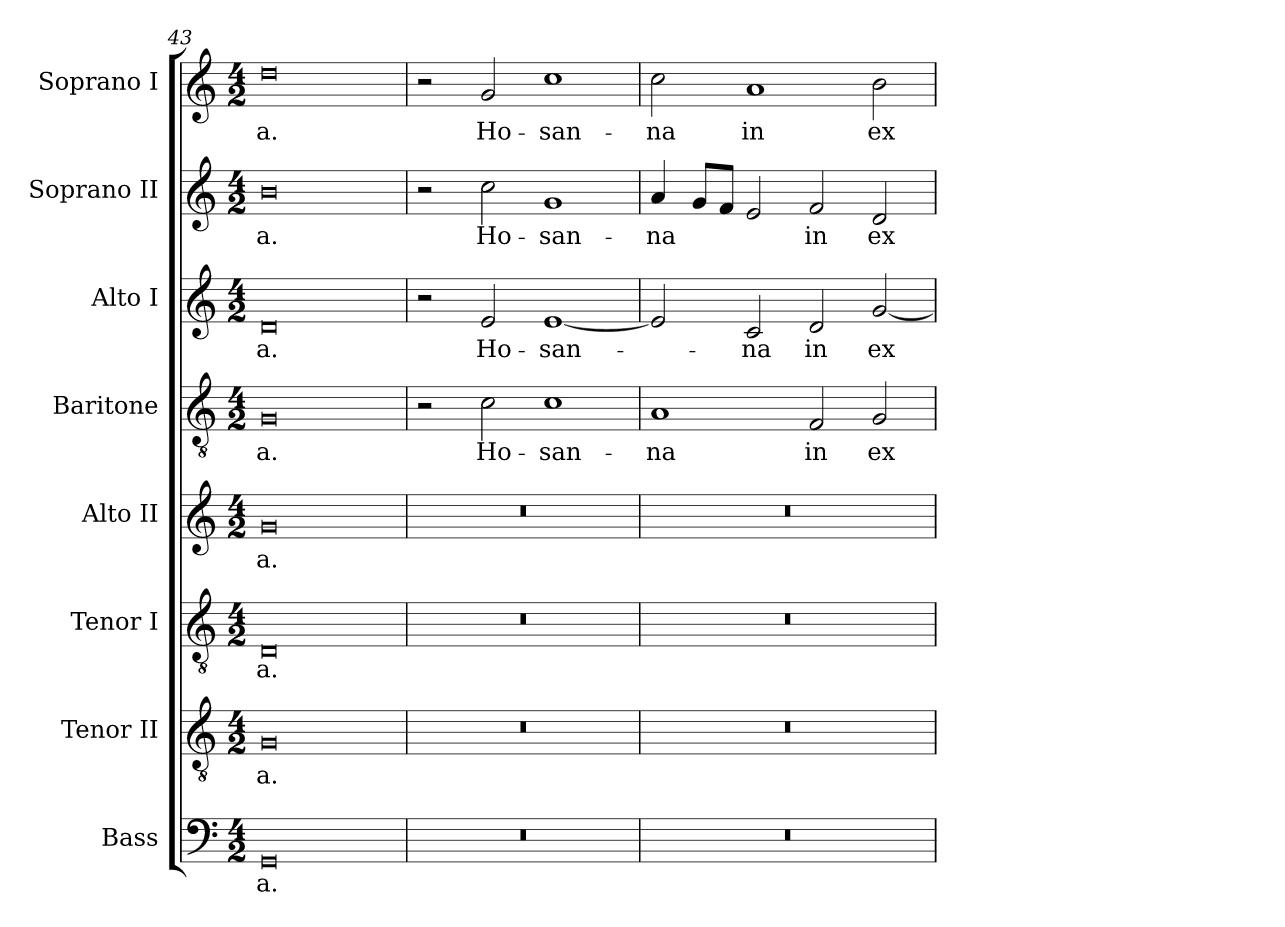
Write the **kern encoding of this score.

**kern	**text	**kern	**text	**kern	**text	**kern	**text	**kern	**text	**kern	**text	**kern	**text	**kern	**text
*part8	*part8	*part7	*part7	*part6	*part6	*part5	*part5	*part4	*part4	*part3	*part3	*part2	*part2	*part1	*part1
*staff8	*staff8	*staff7	*staff7	*staff6	*staff6	*staff5	*staff5	*staff4	*staff4	*staff3	*staff3	*staff2	*staff2	*staff1	*staff1
*I"Bass	*	*I"Tenor II	*	*I"Tenor I	*	*I"Alto II	*	*I"Baritone	*	*I"Alto I	*	*I"Soprano II	*	*I"Soprano I	*
*clefF4	*	*clefGv2	*	*clefGv2	*	*clefG2	*	*clefGv2	*	*clefG2	*	*clefG2	*	*clefG2	*
*ITrd7c12	*	*ITrd7c12	*	*ITrd7c12	*	*	*	*ITrd7c12	*	*	*	*	*	*	*
*k[]	*	*k[]	*	*k[]	*	*k[]	*	*k[]	*	*k[]	*	*k[]	*	*k[]	*
*C:	*	*C:	*	*C:	*	*C:	*	*C:	*	*C:	*	*C:	*	*C:	*
*M4/2	*	*M4/2	*	*M4/2	*	*M4/2	*	*M4/2	*	*M4/2	*	*M4/2	*	*M4/2	*
=43	=43	=43	=43	=43	=43	=43	=43	=43	=43	=43	=43	=43	=43	=43	=43
!	!LO:LY:b:color=#000000	!	!	!	!	!	!	!	!	!	!	!	!	!	!
!	!	!	!LO:LY:b:color=#000000	!	!	!	!	!	!	!	!	!	!	!	!
!	!	!	!	!	!LO:LY:b:color=#000000	!	!	!	!	!	!	!	!	!	!
!	!	!	!	!	!	!	!LO:LY:b:color=#000000	!	!	!	!	!	!	!	!
!	!	!	!	!	!	!	!	!	!LO:LY:b:color=#000000	!	!	!	!	!	!
!	!	!	!	!	!	!	!	!	!	!	!LO:LY:b:color=#000000	!	!	!	!
!	!	!	!	!	!	!	!	!	!	!	!	!	!LO:LY:b:color=#000000	!	!
!	!	!	!	!	!	!	!	!	!	!	!	!	!	!	!LO:LY:b:color=#000000
0GGGi	-a.	0GGi	-a.	0DDi	-a.	0gi	-a.	0GGi	-a.	0di	-a.	0bi	-a.	0ddi	-a.
=44	=44	=44	=44	=44	=44	=44	=44	=44	=44	=44	=44	=44	=44	=44	=44
!LO:N:vis=1	!	!LO:N:vis=1	!	!LO:N:vis=1	!	!LO:N:vis=1	!	!	!	!	!	!	!	!	!
0r	.	0r	.	0r	.	0r	.	2r	.	2r	.	2r	.	2r	.
!	!	!	!	!	!	!	!	!	!LO:LY:b:color=#000000	!	!	!	!	!	!
!	!	!	!	!	!	!	!	!	!	!	!LO:LY:b:color=#000000	!	!	!	!
!	!	!	!	!	!	!	!	!	!	!	!	!	!LO:LY:b:color=#000000	!	!
!	!	!	!	!	!	!	!	!	!	!	!	!	!	!	!LO:LY:b:color=#000000
.	.	.	.	.	.	.	.	2Ci\	Ho-	2ei/	Ho-	2cci\	Ho-	2gi/	Ho-
!	!	!	!	!	!	!	!	!	!LO:LY:b:color=#000000	!	!	!	!	!	!
!	!	!	!	!	!	!	!	!	!	!	!LO:LY:b:color=#000000	!	!	!	!
!	!	!	!	!	!	!	!	!	!	!	!	!	!LO:LY:b:color=#000000	!	!
!	!	!	!	!	!	!	!	!	!	!	!	!	!	!	!LO:LY:b:color=#000000
.	.	.	.	.	.	.	.	1Ci	-san-	[<1ei	-san-	1gi	-san-	1cci	-san-
=45	=45	=45	=45	=45	=45	=45	=45	=45	=45	=45	=45	=45	=45	=45	=45
!LO:N:vis=1	!	!LO:N:vis=1	!	!LO:N:vis=1	!	!LO:N:vis=1	!	!	!	!	!	!	!	!	!
!	!	!	!	!	!	!	!	!	!LO:LY:b:color=#000000	!	!	!	!	!	!
!	!	!	!	!	!	!	!	!	!	!	!	!	!LO:LY:b:color=#000000	!	!
!	!	!	!	!	!	!	!	!	!	!	!	!	!	!	!LO:LY:b:color=#000000
0r	.	0r	.	0r	.	0r	.	1AAi	-na	2ei/]	.	4ai/	-na	2cci\	-na
.	.	.	.	.	.	.	.	.	.	.	.	8gi/L	.	.	.
.	.	.	.	.	.	.	.	.	.	.	.	8fi/J	.	.	.
!	!	!	!	!	!	!	!	!	!	!	!LO:LY:b:color=#000000	!	!	!	!
!	!	!	!	!	!	!	!	!	!	!	!	!	!	!	!LO:LY:b:color=#000000
.	.	.	.	.	.	.	.	.	.	2ci/	-na	2ei/	.	1ai	in
!	!	!	!	!	!	!	!	!	!LO:LY:b:color=#000000	!	!	!	!	!	!
!	!	!	!	!	!	!	!	!	!	!	!LO:LY:b:color=#000000	!	!	!	!
!	!	!	!	!	!	!	!	!	!	!	!	!	!LO:LY:b:color=#000000	!	!
.	.	.	.	.	.	.	.	2FFi/	in	2di/	in	2fi/	in	.	.
!	!	!	!	!	!	!	!	!	!LO:LY:b:color=#000000	!	!	!	!	!	!
!	!	!	!	!	!	!	!	!	!	!	!LO:LY:b:color=#000000	!	!	!	!
!	!	!	!	!	!	!	!	!	!	!	!	!	!LO:LY:b:color=#000000	!	!
!	!	!	!	!	!	!	!	!	!	!	!	!	!	!	!LO:LY:b:color=#000000
.	.	.	.	.	.	.	.	2GGi/	ex-	[<2gi/	ex-	2di/	ex-	2bi\	ex-
=	=	=	=	=	=	=	=	=	=	=	=	=	=	=	=
*-	*-	*-	*-	*-	*-	*-	*-	*-	*-	*-	*-	*-	*-	*-	*-
